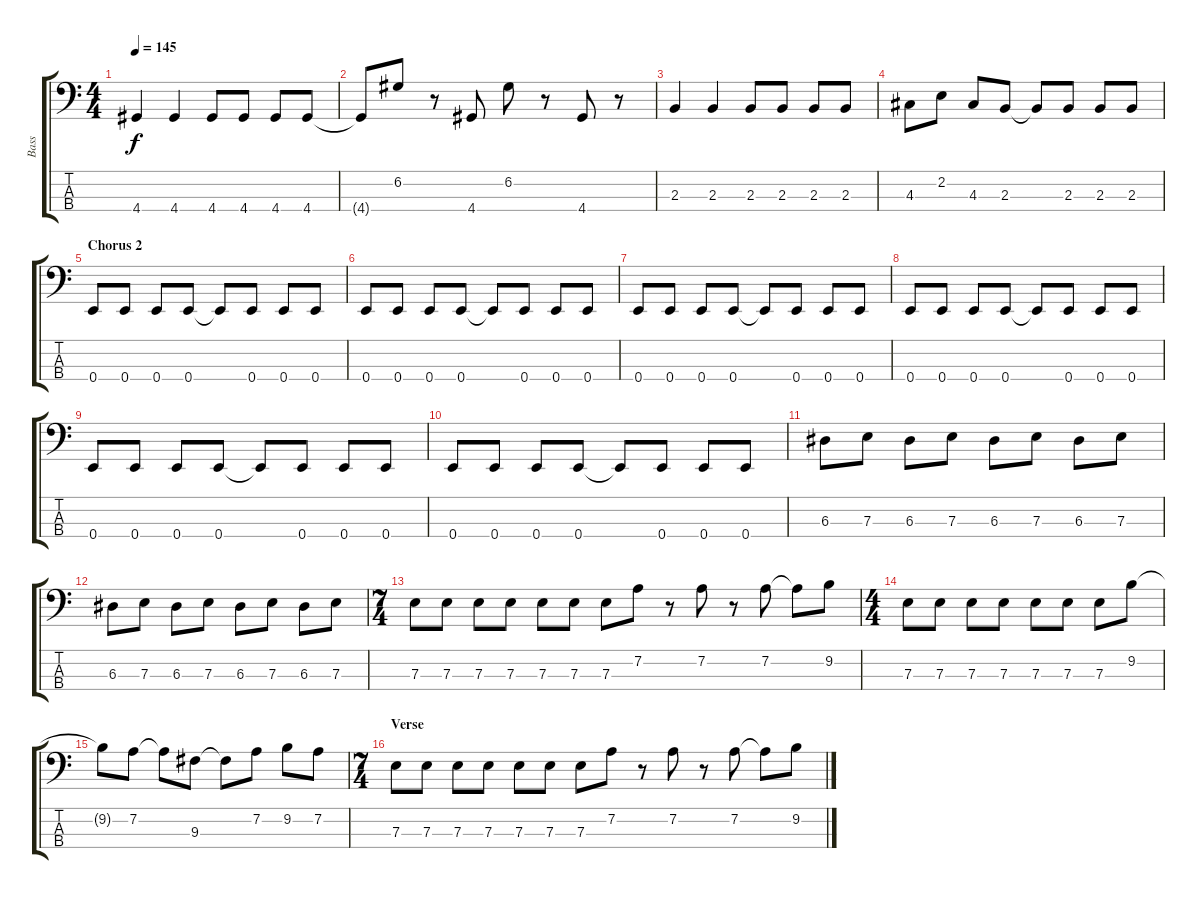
\track ("Bass" "Bass") {instrument electricbasspick}
\staff {score tabs}
\tuning (G2 D2 A1 E1) {hide}
\ts (4 4)
\tempo 145
\clef f4
\ks c
4.4.4{dy f} 4.4.4 4.4.8 4.4.8 4.4.8 4.4.8 |
4.4{t}.8 6.2.8 r.8 4.4.8 6.2.8 r.8 4.4.8 r.8 |
2.3.4 2.3.4 2.3.8 2.3.8 2.3.8 2.3.8 |
4.3.8 2.2.8 4.3.8 2.3.8 2.3{t}.8 2.3.8 2.3.8 2.3.8 |
\section ("" "Chorus 2")
0.4.8 0.4.8 0.4.8 0.4.8 0.4{t}.8 0.4.8 0.4.8 0.4.8 |
0.4.8 0.4.8 0.4.8 0.4.8 0.4{t}.8 0.4.8 0.4.8 0.4.8 |
0.4.8 0.4.8 0.4.8 0.4.8 0.4{t}.8 0.4.8 0.4.8 0.4.8 |
0.4.8 0.4.8 0.4.8 0.4.8 0.4{t}.8 0.4.8 0.4.8 0.4.8 |
0.4.8 0.4.8 0.4.8 0.4.8 0.4{t}.8 0.4.8 0.4.8 0.4.8 |
0.4.8 0.4.8 0.4.8 0.4.8 0.4{t}.8 0.4.8 0.4.8 0.4.8 |
6.3.8 7.3.8 6.3.8 7.3.8 6.3.8 7.3.8 6.3.8 7.3.8 |
6.3.8 7.3.8 6.3.8 7.3.8 6.3.8 7.3.8 6.3.8 7.3.8 |
\ts (7 4)
\section ("" "")
7.3.8 7.3.8 7.3.8 7.3.8 7.3.8 7.3.8 7.3.8 7.2.8 r.8 7.2.8 r.8 7.2.8 7.2{t}.8 9.2.8 |
\ts (4 4)
7.3.8 7.3.8 7.3.8 7.3.8 7.3.8 7.3.8 7.3.8 9.2.8 |
9.2{t}.8 7.2.8 7.2{t}.8 9.3.8 9.3{t}.8 7.2.8 9.2.8 7.2.8 |
\ts (7 4)
\section ("" "Verse")
7.3.8 7.3.8 7.3.8 7.3.8 7.3.8 7.3.8 7.3.8 7.2.8 r.8 7.2.8 r.8 7.2.8 7.2{t}.8 9.2.8
